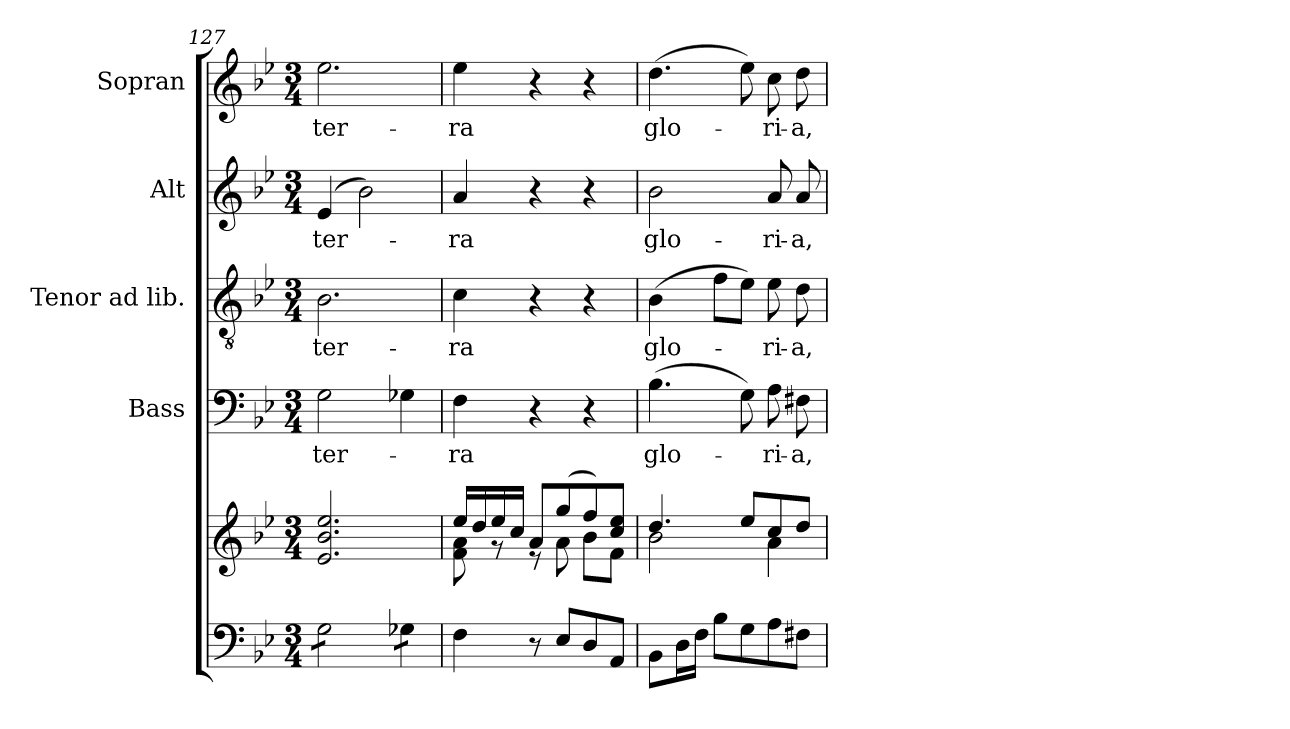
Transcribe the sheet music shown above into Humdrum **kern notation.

**kern	**kern	**kern	**text	**kern	**text	**kern	**text	**kern	**text
*part5	*part5	*part4	*part4	*part3	*part3	*part2	*part2	*part1	*part1
*staff6	*staff5	*staff4	*staff4	*staff3	*staff3	*staff2	*staff2	*staff1	*staff1
*	*	*I"Bass	*	*I"Tenor ad lib.	*	*I"Alt	*	*I"Sopran	*
*	*	*I'B.	*	*I'T.	*	*I'A.	*	*I'S.	*
*clefF4	*clefG2	*clefF4	*	*clefGv2	*	*clefG2	*	*clefG2	*
*k[b-e-]	*k[b-e-]	*k[b-e-]	*	*k[b-e-]	*	*k[b-e-]	*	*k[b-e-]	*
*B-:	*B-:	*B-:	*	*B-:	*	*B-:	*	*B-:	*
*M3/4	*M3/4	*M3/4	*	*M3/4	*	*M3/4	*	*M3/4	*
=127	=127	=127	=127	=127	=127	=127	=127	=127	=127
!	!	!	!LO:LY:b	!	!LO:LY:b	!	!LO:LY:b	!	!LO:LY:b
*tremolo	*	*	*	*	*	*	*	*	*
8G\L	2.e-/ 2.b-/ 2.ee-/	2G\	ter-	2.B-\	ter-	(4e-/	ter-	2.ee-\	ter-
8G\	.	.	.	.	.	.	.	.	.
8G\	.	.	.	.	.	2b-\)	.	.	.
8G\J	.	.	.	.	.	.	.	.	.
8G-X\L	.	4G-X\	.	.	.	.	.	.	.
8G-X\J	.	.	.	.	.	.	.	.	.
*Xtremolo	*	*	*	*	*	*	*	*	*
=128	=128	=128	=128	=128	=128	=128	=128	=128	=128
*	*^	*	*	*	*	*	*	*	*
!	!	!	!	!LO:LY:b	!	!LO:LY:b	!	!LO:LY:b	!	!LO:LY:b
4F\	16ee-/LL	8f\ 8a\	4F\	-ra	4c\	-ra	4a/	-ra	4ee-\	-ra
.	16dd/	.	.	.	.	.	.	.	.	.
.	16ee-/	8rf	.	.	.	.	.	.	.	.
.	16cc/JJ	.	.	.	.	.	.	.	.	.
8r	8a/L	8rd	4r	.	4r	.	4r	.	4r	.
8E-/L	(>8gg/	8a\	.	.	.	.	.	.	.	.
8D/	8ff/)	8b-\L	4r	.	4r	.	4r	.	4r	.
8AA/J	8cc/ 8ee-/J	8f\J	.	.	.	.	.	.	.	.
=129	=129	=129	=129	=129	=129	=129	=129	=129	=129	=129
!	!	!	!	!LO:LY:b	!	!LO:LY:b	!	!LO:LY:b	!	!LO:LY:b
8BB-\L	4.dd/	2b-\	(>4.B-\	glo-	(>4B-\	glo-	2b-\	glo-	(>4.dd\	glo-
16D\L	.	.	.	.	.	.	.	.	.	.
16F\JJ	.	.	.	.	.	.	.	.	.	.
8B-\L	.	.	.	.	8f\L	.	.	.	.	.
8G\	8ee-/L	.	8G\)	.	8e-\J)	.	.	.	8ee-\)	.
!	!	!	!	!LO:LY:b	!	!LO:LY:b	!	!LO:LY:b	!	!LO:LY:b
8A\	8cc/	4a\	8A\	-ri-	8e-\	-ri-	8a/	-ri-	8cc\	-ri-
!	!	!	!	!LO:LY:b	!	!LO:LY:b	!	!LO:LY:b	!	!LO:LY:b
8F#X\J	8dd/J	.	8F#X\	-a,	8d\	-a,	8a/	-a,	8dd\	-a,
*	*v	*v	*	*	*	*	*	*	*	*
=	=	=	=	=	=	=	=	=	=
*-	*-	*-	*-	*-	*-	*-	*-	*-	*-
